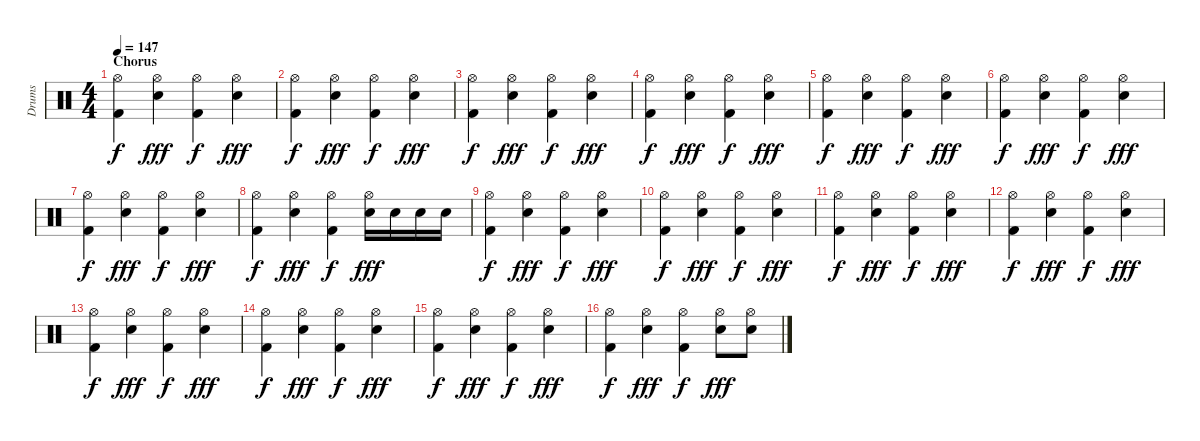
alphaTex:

\track ("Drums" "Drums") {instrument percussion}
\staff {score}
\articulation defaults
\ts (4 4)
\section ("" "Chorus")
\tempo 147
\clef neutral
\ks c
("Hi-Hat (open)" "Kick (hit) 2").4{dy f} ("Hi-Hat (open)" "Snare (hit) 2").4{dy fff} ("Hi-Hat (open)" "Kick (hit) 2").4{dy f} ("Hi-Hat (open)" "Snare (hit) 2").4{dy fff} |
("Hi-Hat (open)" "Kick (hit) 2").4{dy f} ("Hi-Hat (open)" "Snare (hit) 2").4{dy fff} ("Hi-Hat (open)" "Kick (hit) 2").4{dy f} ("Hi-Hat (open)" "Snare (hit) 2").4{dy fff} |
("Hi-Hat (open)" "Kick (hit) 2").4{dy f} ("Hi-Hat (open)" "Snare (hit) 2").4{dy fff} ("Hi-Hat (open)" "Kick (hit) 2").4{dy f} ("Hi-Hat (open)" "Snare (hit) 2").4{dy fff} |
("Hi-Hat (open)" "Kick (hit) 2").4{dy f} ("Hi-Hat (open)" "Snare (hit) 2").4{dy fff} ("Hi-Hat (open)" "Kick (hit) 2").4{dy f} ("Hi-Hat (open)" "Snare (hit) 2").4{dy fff} |
("Hi-Hat (open)" "Kick (hit) 2").4{dy f} ("Hi-Hat (open)" "Snare (hit) 2").4{dy fff} ("Hi-Hat (open)" "Kick (hit) 2").4{dy f} ("Hi-Hat (open)" "Snare (hit) 2").4{dy fff} |
("Hi-Hat (open)" "Kick (hit) 2").4{dy f} ("Hi-Hat (open)" "Snare (hit) 2").4{dy fff} ("Hi-Hat (open)" "Kick (hit) 2").4{dy f} ("Hi-Hat (open)" "Snare (hit) 2").4{dy fff} |
("Hi-Hat (open)" "Kick (hit) 2").4{dy f} ("Hi-Hat (open)" "Snare (hit) 2").4{dy fff} ("Hi-Hat (open)" "Kick (hit) 2").4{dy f} ("Hi-Hat (open)" "Snare (hit) 2").4{dy fff} |
("Hi-Hat (open)" "Kick (hit) 2").4{dy f} ("Hi-Hat (open)" "Snare (hit) 2").4{dy fff} ("Hi-Hat (open)" "Kick (hit) 2").4{dy f} ("Hi-Hat (open)" "Snare (hit) 2").16{dy fff} "Snare (hit) 2".16 "Snare (hit) 2".16 "Snare (hit) 2".16 |
("Hi-Hat (open)" "Kick (hit) 2").4{dy f} ("Hi-Hat (open)" "Snare (hit) 2").4{dy fff} ("Hi-Hat (open)" "Kick (hit) 2").4{dy f} ("Hi-Hat (open)" "Snare (hit) 2").4{dy fff} |
("Hi-Hat (open)" "Kick (hit) 2").4{dy f} ("Hi-Hat (open)" "Snare (hit) 2").4{dy fff} ("Hi-Hat (open)" "Kick (hit) 2").4{dy f} ("Hi-Hat (open)" "Snare (hit) 2").4{dy fff} |
("Hi-Hat (open)" "Kick (hit) 2").4{dy f} ("Hi-Hat (open)" "Snare (hit) 2").4{dy fff} ("Hi-Hat (open)" "Kick (hit) 2").4{dy f} ("Hi-Hat (open)" "Snare (hit) 2").4{dy fff} |
("Hi-Hat (open)" "Kick (hit) 2").4{dy f} ("Hi-Hat (open)" "Snare (hit) 2").4{dy fff} ("Hi-Hat (open)" "Kick (hit) 2").4{dy f} ("Hi-Hat (open)" "Snare (hit) 2").4{dy fff} |
("Hi-Hat (open)" "Kick (hit) 2").4{dy f} ("Hi-Hat (open)" "Snare (hit) 2").4{dy fff} ("Hi-Hat (open)" "Kick (hit) 2").4{dy f} ("Hi-Hat (open)" "Snare (hit) 2").4{dy fff} |
("Hi-Hat (open)" "Kick (hit) 2").4{dy f} ("Hi-Hat (open)" "Snare (hit) 2").4{dy fff} ("Hi-Hat (open)" "Kick (hit) 2").4{dy f} ("Hi-Hat (open)" "Snare (hit) 2").4{dy fff} |
("Hi-Hat (open)" "Kick (hit) 2").4{dy f} ("Hi-Hat (open)" "Snare (hit) 2").4{dy fff} ("Hi-Hat (open)" "Kick (hit) 2").4{dy f} ("Hi-Hat (open)" "Snare (hit) 2").4{dy fff} |
("Hi-Hat (open)" "Kick (hit) 2").4{dy f} ("Hi-Hat (open)" "Snare (hit) 2").4{dy fff} ("Hi-Hat (open)" "Kick (hit) 2").4{dy f} ("Hi-Hat (open)" "Snare (hit) 2").8{dy fff} ("Hi-Hat (open)" "Snare (hit) 2").8
